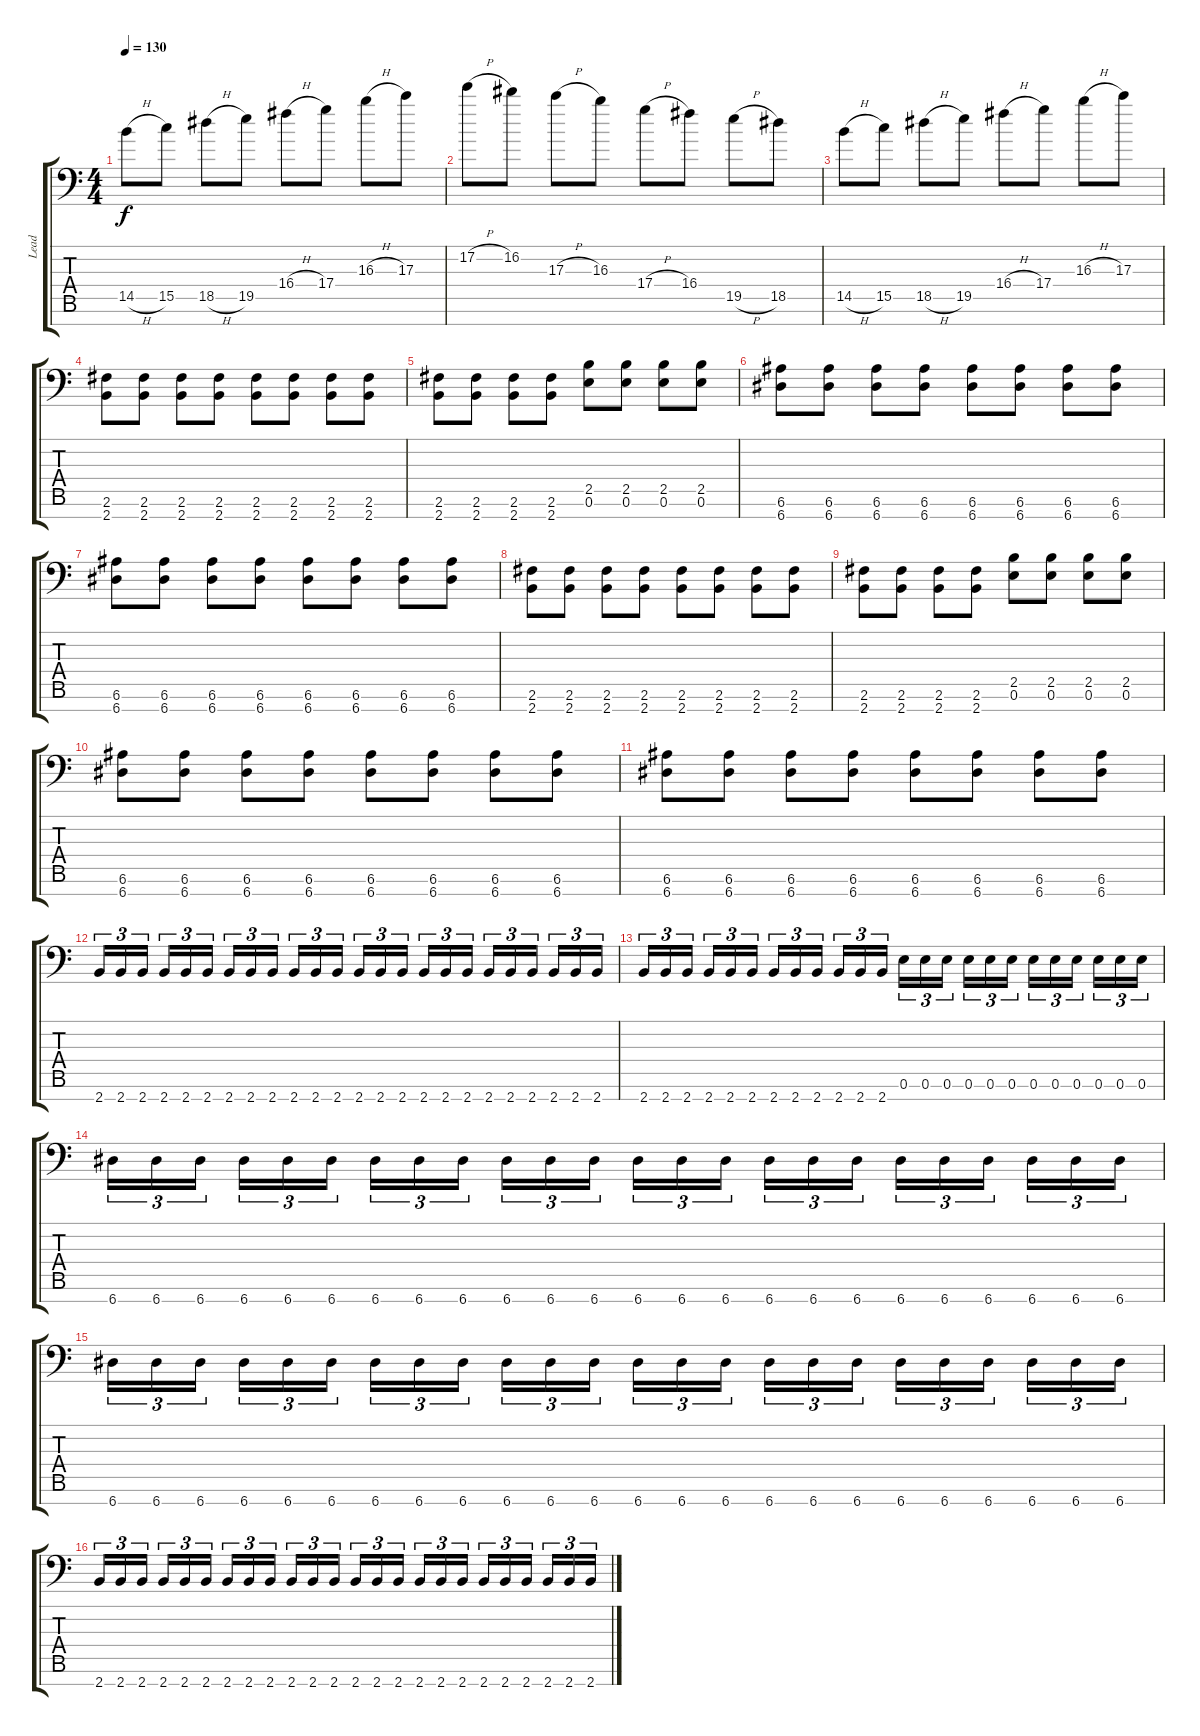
\track ("Lead" "Lead") {instrument distortionguitar}
\staff {score tabs}
\tuning (E4 B3 G3 D3 A2 E2 A1) {hide}
\ts (4 4)
\tempo 130
\clef f4
\ks c
14.5{h}.8{dy f} 15.5.8 18.5{h}.8 19.5.8 16.4{h}.8 17.4.8 16.3{h}.8 17.3.8 |
17.2{h}.8 16.2.8 17.3{h}.8 16.3.8 17.4{h}.8 16.4.8 19.5{h}.8 18.5.8 |
14.5{h}.8 15.5.8 18.5{h}.8 19.5.8 16.4{h}.8 17.4.8 16.3{h}.8 17.3.8 |
(2.6 2.7).8 (2.6 2.7).8 (2.6 2.7).8 (2.6 2.7).8 (2.6 2.7).8 (2.6 2.7).8 (2.6 2.7).8 (2.6 2.7).8 |
(2.6 2.7).8 (2.6 2.7).8 (2.6 2.7).8 (2.6 2.7).8 (2.5 0.6).8 (2.5 0.6).8 (2.5 0.6).8 (2.5 0.6).8 |
(6.6 6.7).8 (6.6 6.7).8 (6.6 6.7).8 (6.6 6.7).8 (6.6 6.7).8 (6.6 6.7).8 (6.6 6.7).8 (6.6 6.7).8 |
(6.6 6.7).8 (6.6 6.7).8 (6.6 6.7).8 (6.6 6.7).8 (6.6 6.7).8 (6.6 6.7).8 (6.6 6.7).8 (6.6 6.7).8 |
(2.6 2.7).8 (2.6 2.7).8 (2.6 2.7).8 (2.6 2.7).8 (2.6 2.7).8 (2.6 2.7).8 (2.6 2.7).8 (2.6 2.7).8 |
(2.6 2.7).8 (2.6 2.7).8 (2.6 2.7).8 (2.6 2.7).8 (2.5 0.6).8 (2.5 0.6).8 (2.5 0.6).8 (2.5 0.6).8 |
(6.6 6.7).8 (6.6 6.7).8 (6.6 6.7).8 (6.6 6.7).8 (6.6 6.7).8 (6.6 6.7).8 (6.6 6.7).8 (6.6 6.7).8 |
(6.6 6.7).8 (6.6 6.7).8 (6.6 6.7).8 (6.6 6.7).8 (6.6 6.7).8 (6.6 6.7).8 (6.6 6.7).8 (6.6 6.7).8 |
2.7.16{tu (3 2)} 2.7.16{tu (3 2)} 2.7.16{tu (3 2) beam splitsecondary} 2.7.16{tu (3 2)} 2.7.16{tu (3 2)} 2.7.16{tu (3 2)} 2.7.16{tu (3 2)} 2.7.16{tu (3 2)} 2.7.16{tu (3 2) beam splitsecondary} 2.7.16{tu (3 2)} 2.7.16{tu (3 2)} 2.7.16{tu (3 2)} 2.7.16{tu (3 2)} 2.7.16{tu (3 2)} 2.7.16{tu (3 2) beam splitsecondary} 2.7.16{tu (3 2)} 2.7.16{tu (3 2)} 2.7.16{tu (3 2)} 2.7.16{tu (3 2)} 2.7.16{tu (3 2)} 2.7.16{tu (3 2) beam splitsecondary} 2.7.16{tu (3 2)} 2.7.16{tu (3 2)} 2.7.16{tu (3 2)} |
2.7.16{tu (3 2)} 2.7.16{tu (3 2)} 2.7.16{tu (3 2) beam splitsecondary} 2.7.16{tu (3 2)} 2.7.16{tu (3 2)} 2.7.16{tu (3 2)} 2.7.16{tu (3 2)} 2.7.16{tu (3 2)} 2.7.16{tu (3 2) beam splitsecondary} 2.7.16{tu (3 2)} 2.7.16{tu (3 2)} 2.7.16{tu (3 2)} 0.6.16{tu (3 2)} 0.6.16{tu (3 2)} 0.6.16{tu (3 2) beam splitsecondary} 0.6.16{tu (3 2)} 0.6.16{tu (3 2)} 0.6.16{tu (3 2)} 0.6.16{tu (3 2)} 0.6.16{tu (3 2)} 0.6.16{tu (3 2) beam splitsecondary} 0.6.16{tu (3 2)} 0.6.16{tu (3 2)} 0.6.16{tu (3 2)} |
6.7.16{tu (3 2)} 6.7.16{tu (3 2)} 6.7.16{tu (3 2) beam splitsecondary} 6.7.16{tu (3 2)} 6.7.16{tu (3 2)} 6.7.16{tu (3 2)} 6.7.16{tu (3 2)} 6.7.16{tu (3 2)} 6.7.16{tu (3 2) beam splitsecondary} 6.7.16{tu (3 2)} 6.7.16{tu (3 2)} 6.7.16{tu (3 2)} 6.7.16{tu (3 2)} 6.7.16{tu (3 2)} 6.7.16{tu (3 2) beam splitsecondary} 6.7.16{tu (3 2)} 6.7.16{tu (3 2)} 6.7.16{tu (3 2)} 6.7.16{tu (3 2)} 6.7.16{tu (3 2)} 6.7.16{tu (3 2) beam splitsecondary} 6.7.16{tu (3 2)} 6.7.16{tu (3 2)} 6.7.16{tu (3 2)} |
6.7.16{tu (3 2)} 6.7.16{tu (3 2)} 6.7.16{tu (3 2) beam splitsecondary} 6.7.16{tu (3 2)} 6.7.16{tu (3 2)} 6.7.16{tu (3 2)} 6.7.16{tu (3 2)} 6.7.16{tu (3 2)} 6.7.16{tu (3 2) beam splitsecondary} 6.7.16{tu (3 2)} 6.7.16{tu (3 2)} 6.7.16{tu (3 2)} 6.7.16{tu (3 2)} 6.7.16{tu (3 2)} 6.7.16{tu (3 2) beam splitsecondary} 6.7.16{tu (3 2)} 6.7.16{tu (3 2)} 6.7.16{tu (3 2)} 6.7.16{tu (3 2)} 6.7.16{tu (3 2)} 6.7.16{tu (3 2) beam splitsecondary} 6.7.16{tu (3 2)} 6.7.16{tu (3 2)} 6.7.16{tu (3 2)} |
2.7.16{tu (3 2)} 2.7.16{tu (3 2)} 2.7.16{tu (3 2) beam splitsecondary} 2.7.16{tu (3 2)} 2.7.16{tu (3 2)} 2.7.16{tu (3 2)} 2.7.16{tu (3 2)} 2.7.16{tu (3 2)} 2.7.16{tu (3 2) beam splitsecondary} 2.7.16{tu (3 2)} 2.7.16{tu (3 2)} 2.7.16{tu (3 2)} 2.7.16{tu (3 2)} 2.7.16{tu (3 2)} 2.7.16{tu (3 2) beam splitsecondary} 2.7.16{tu (3 2)} 2.7.16{tu (3 2)} 2.7.16{tu (3 2)} 2.7.16{tu (3 2)} 2.7.16{tu (3 2)} 2.7.16{tu (3 2) beam splitsecondary} 2.7.16{tu (3 2)} 2.7.16{tu (3 2)} 2.7.16{tu (3 2)}
